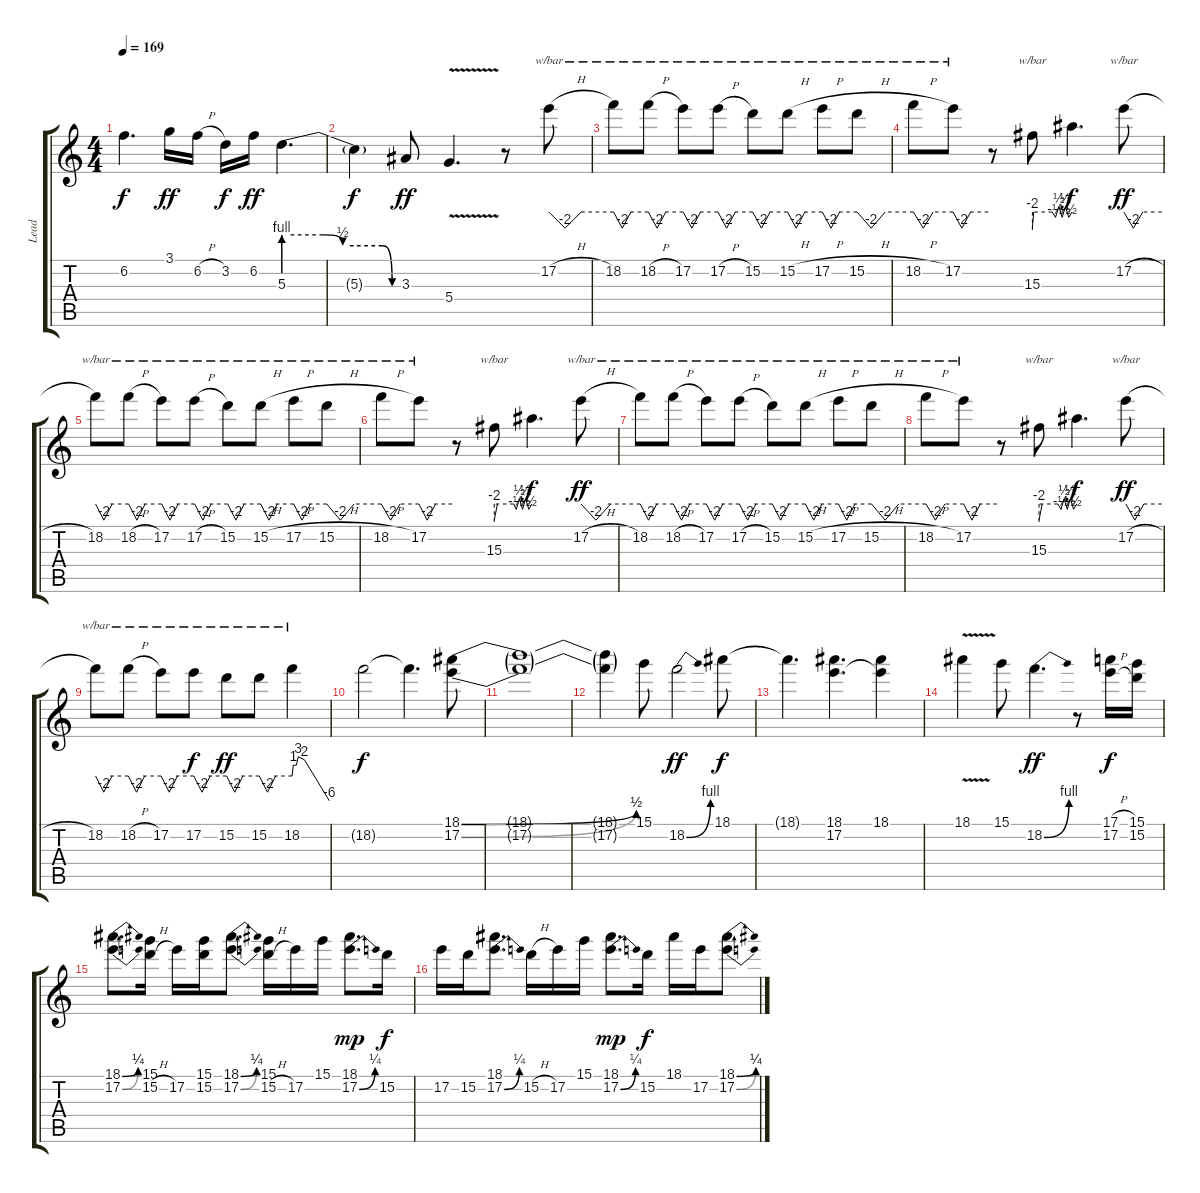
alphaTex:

\track ("Lead" "Lead") {instrument distortionguitar}
\staff {score tabs}
\tuning (E4 B3 G3 D3 A2 E2) {hide}
\ts (4 4)
\tempo 169
\clef g2
\ks c
6.2{t}.4{d dy f} 3.1.16{dy ff} 6.2{h}.16 3.2.16{dy f} 6.2.16{dy ff} 5.3{be (custom 0 4 20 4 30 2 50 2 55 0 60 0)}.4{d} |
5.3{t}.4{dy f} 3.3.8{dy ff} 5.4{v}.4{d} r.8 17.2{h}.8{tbe (custom default 0 0 15 -8 30 0 60 0)} |
18.2.8{tbe (custom default 0 0 15 -8 30 0 60 0)} 18.2{h}.8{tbe (custom default 0 0 15 -8 30 0 60 0)} 17.2.8{tbe (custom default 0 0 15 -8 30 0 60 0)} 17.2{h}.8{tbe (custom default 0 0 15 -8 30 0 60 0)} 15.2.8{tbe (custom default 0 0 15 -8 30 0 60 0)} 15.2{h}.8{tbe (custom default 0 0 15 -8 30 0 60 0)} 17.2{h}.8{tbe (custom default 0 0 15 -8 30 0 60 0)} 15.2{h}.8{tbe (custom default 0 0 15 -8 30 0 60 0)} |
18.2{h}.8{tbe (custom default 0 0 15 -8 30 0 60 0)} 17.2.8{tbe (custom default 0 0 15 -8 30 0 60 0)} r.8 15.3.8{tbe (custom default 0 -8 2 0 30 0 35 -2 40 2 45 -2 50 2 55 -2 60 0)} 15.3{t}.4{d dy f} 17.2{h}.8{tbe (custom default 0 0 15 -8 30 0 60 0) dy ff} |
18.2.8{tbe (custom default 0 0 15 -8 30 0 60 0)} 18.2{h}.8{tbe (custom default 0 0 15 -8 30 0 60 0)} 17.2.8{tbe (custom default 0 0 15 -8 30 0 60 0)} 17.2{h}.8{tbe (custom default 0 0 15 -8 30 0 60 0)} 15.2.8{tbe (custom default 0 0 15 -8 30 0 60 0)} 15.2{h}.8{tbe (custom default 0 0 15 -8 30 0 60 0)} 17.2{h}.8{tbe (custom default 0 0 15 -8 30 0 60 0)} 15.2{h}.8{tbe (custom default 0 0 15 -8 30 0 60 0)} |
18.2{h}.8{tbe (custom default 0 0 15 -8 30 0 60 0)} 17.2.8{tbe (custom default 0 0 15 -8 30 0 60 0)} r.8 15.3.8{tbe (custom default 0 -8 5 0 31 0 35 -2 40 2 45 -2 50 2 55 -2 60 0)} 15.3{t}.4{d dy f} 17.2{h}.8{tbe (custom default 0 0 15 -8 30 0 60 0) dy ff} |
18.2.8{tbe (custom default 0 0 15 -8 30 0 60 0)} 18.2{h}.8{tbe (custom default 0 0 15 -8 30 0 60 0)} 17.2.8{tbe (custom default 0 0 15 -8 30 0 60 0)} 17.2{h}.8{tbe (custom default 0 0 15 -8 30 0 60 0)} 15.2.8{tbe (custom default 0 0 15 -8 30 0 60 0)} 15.2{h}.8{tbe (custom default 0 0 15 -8 30 0 60 0)} 17.2{h}.8{tbe (custom default 0 0 15 -8 30 0 60 0)} 15.2{h}.8{tbe (custom default 0 0 15 -8 30 0 60 0)} |
18.2{h}.8{tbe (custom default 0 0 15 -8 30 0 60 0)} 17.2.8{tbe (custom default 0 0 15 -8 30 0 60 0)} r.8 15.3.8{tbe (custom default 0 -8 5 0 30 0 35 -2 40 2 45 -2 50 2 55 -2 60 0)} 15.3{t}.4{d dy f} 17.2{h}.8{tbe (custom default 0 0 15 -8 30 0 60 0) dy ff} |
18.2.8{tbe (custom default 0 0 15 -8 30 0 60 0)} 18.2{h}.8{tbe (custom default 0 0 15 -8 30 0 60 0)} 17.2.8{tbe (custom default 0 0 15 -8 30 0 60 0)} 17.2.8{tbe (custom default 0 0 15 -8 30 0 60 0) dy f} 15.2.8{tbe (custom default 0 0 15 -8 30 0 60 0) dy ff} 15.2.8{tbe (custom default 0 0 15 -8 30 0 60 0)} 18.2.4{tbe (custom default 0 0 2 4 7 4 10 12 20 8 60 -24)} |
18.2{t}.2{dy f} 18.2{t}.4{d} (18.1{be (bend 0 0 60 2)} 17.2{be (bend 0 0 60 2)}).8 |
(18.1{t} 17.2{t}).1 |
(18.1{t} 17.2{t}).4 15.1.8 18.2{be (bend 0 0 60 4)}.2{dy ff} 18.1.8{dy f} |
18.1{t}.4{d} (18.1 17.2).4{d} (18.1 17.2{t}).4 |
18.1{v}.4 15.1.8 18.2{be (bend 0 0 60 4)}.4{d dy ff} r.8 (17.1{h} 17.2{h}).16{dy f} (15.1 15.2).16 |
(18.1{be (bend 0 0 60 1)} 17.2{be (bend 0 0 60 1)}).8{d} (15.1 15.2{h}).16 17.2.16 (15.1 15.2).16 (18.1{be (bend 0 0 60 1)} 17.2{be (bend 0 0 60 1)}).8{d} (15.1 15.2{h}).16 17.2.16 15.1.16 (18.1 17.2{be (bend 0 0 60 1)}).8{d dy mp} 15.2.16{dy f} |
17.2.16 15.2.16 (18.1 17.2{be (bend 0 0 60 1)}).8{d} 15.2{h}.16 17.2.16 15.1.16 (18.1 17.2{be (bend 0 0 60 1)}).8{d dy mp} 15.2.16{dy f} 18.1.16 17.2.16 (18.1{be (bend 0 0 60 1)} 17.2{be (bend 0 0 60 1)}).8
